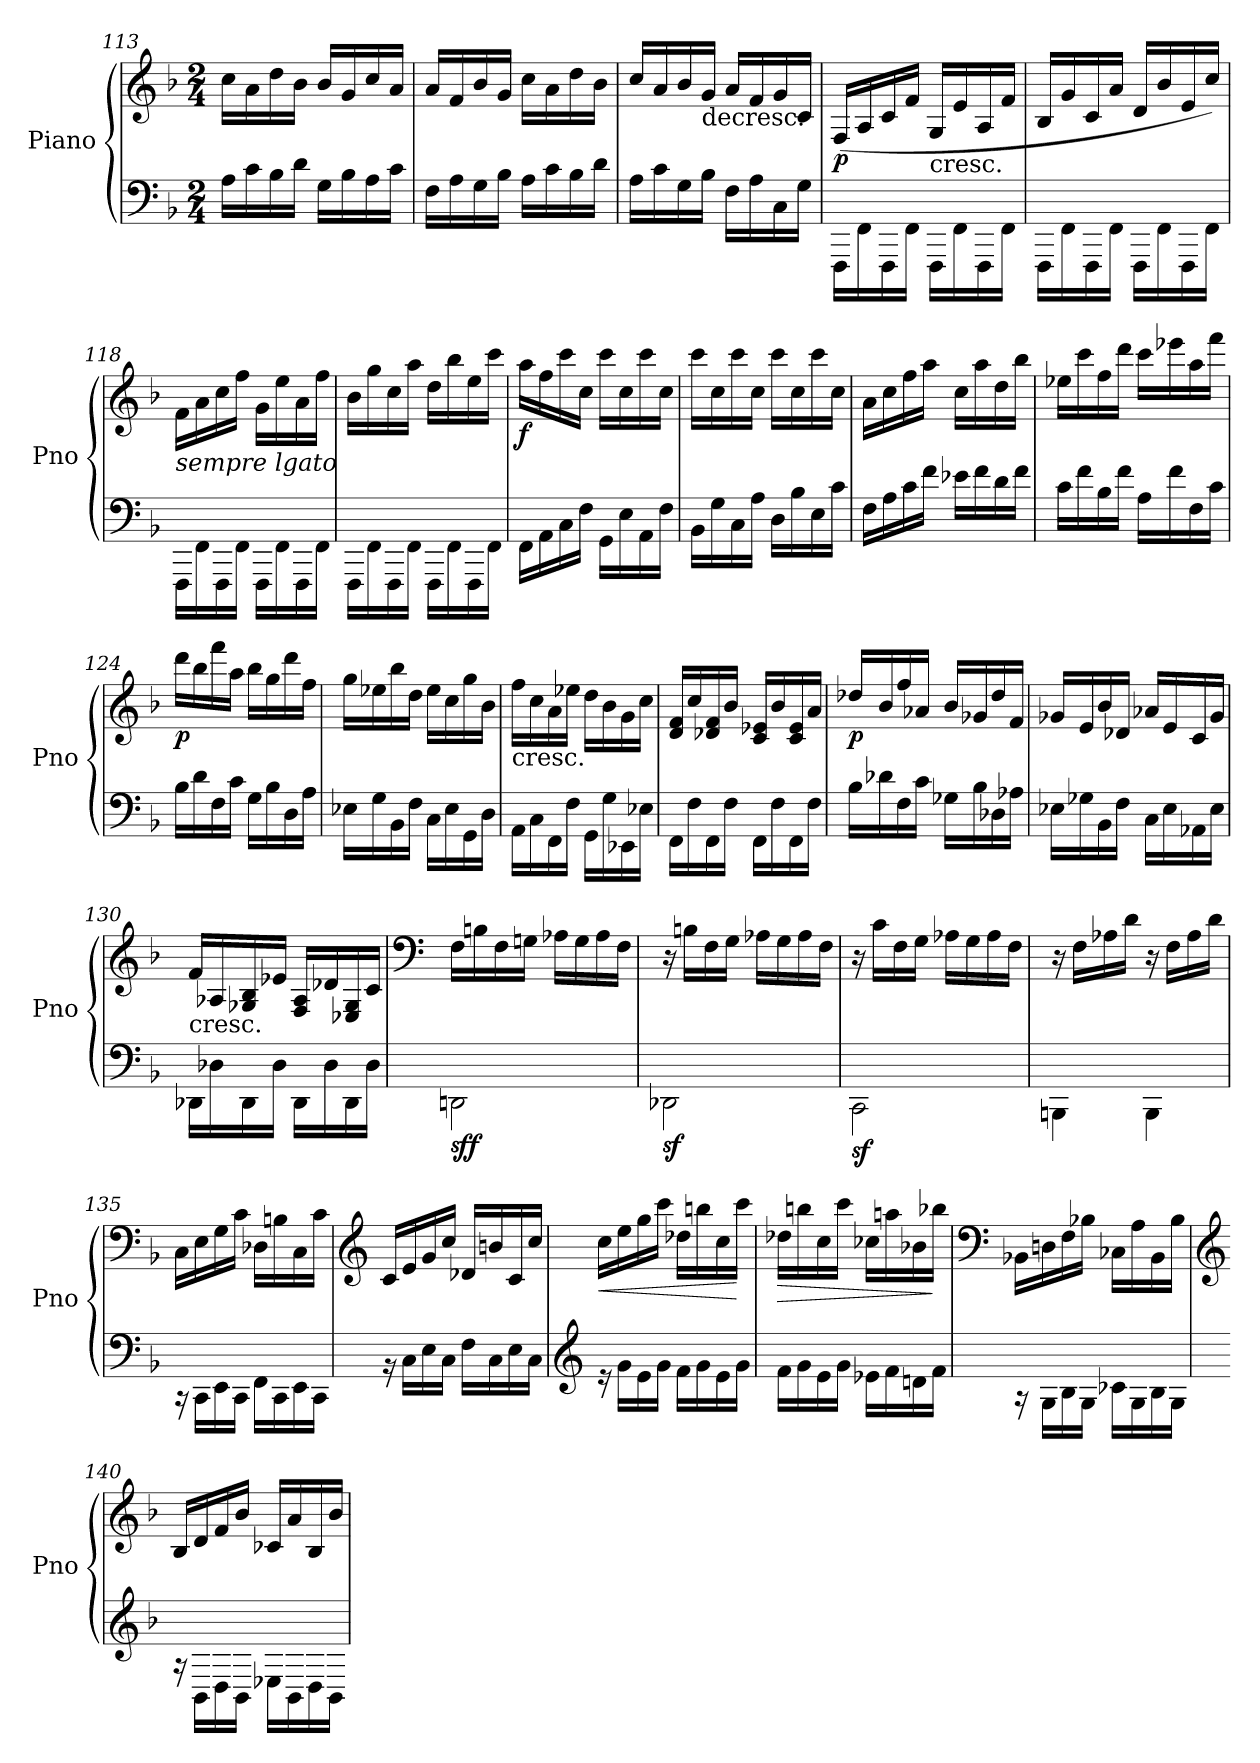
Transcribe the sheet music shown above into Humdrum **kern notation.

**kern	**kern	**dynam
*part1	*part1	*part1
*staff2	*staff1	*staff1/2
*I"Piano	*	*
*I'Pno	*	*
*clefF4	*clefG2	*
*k[b-]	*k[b-]	*
*F:	*F:	*
*M2/4	*M2/4	*
=113	=113	=113
*^	*	*
2ryy	16A\LL	16cc\LL	.
.	16c\	16a\	.
.	16B-\	16dd\	.
.	16d\JJ	16b-\JJ	.
.	16G\LL	16b-/LL	.
.	16B-\	16g/	.
.	16A\	16cc/	.
.	16c\JJ	16a/JJ	.
!!LO:LB:g=z
=114	=114	=114	=114
2ryy	16F\LL	16a/LL	.
.	16A\	16f/	.
.	16G\	16b-/	.
.	16B-\JJ	16g/JJ	.
.	16A\LL	16cc\LL	.
.	16c\	16a\	.
.	16B-\	16dd\	.
.	16d\JJ	16b-\JJ	.
=115	=115	=115	=115
2ryy	16A\LL	16cc/LL	.
.	16c\	16a/	.
.	16G\	16b-/	.
!	!	!LO:TX:b:t=decresc.	!
.	16B-\JJ	16g/JJ	.
.	16F\LL	16a/LL	.
.	16A\	16f/	.
.	16C\	16g/	.
.	16G\JJ	16c/JJ	.
=116	=116	=116	=116
!	!	!	!LO:DY:b
2ryy	16FFF\LL	(>16F/LL	p
.	16FF\	16A/	.
.	16FFF\	16c/	.
.	16FF\JJ	16f/JJ	.
!	!	!LO:TX:b:t=cresc.	!
.	16FFF\LL	16G/LL	.
.	16FF\	16e/	.
.	16FFF\	16A/	.
.	16FF\JJ	16f/JJ	.
=117	=117	=117	=117
2ryy	16FFF\LL	16B-/LL	.
.	16FF\	16g/	.
.	16FFF\	16c/	.
.	16FF\JJ	16a/JJ	.
.	16FFF\LL	16d/LL	.
.	16FF\	16b-/	.
.	16FFF\	16e/	.
.	16FF\JJ	16cc/JJ)	.
=118	=118	=118	=118
!	!	!LO:TX:b:i:t=sempre lgato	!
2ryy	16FFF\LL	16f\LL	.
.	16FF\	16a\	.
.	16FFF\	16cc\	.
.	16FF\JJ	16ff\JJ	.
.	16FFF\LL	16g\LL	.
.	16FF\	16ee\	.
.	16FFF\	16a\	.
.	16FF\JJ	16ff\JJ	.
!!LO:LB:g=z
=119	=119	=119	=119
2ryy	16FFF\LL	16b-\LL	.
.	16FF\	16gg\	.
.	16FFF\	16cc\	.
.	16FF\JJ	16aa\JJ	.
.	16FFF\LL	16dd\LL	.
.	16FF\	16bb-\	.
.	16FFF\	16ee\	.
.	16FF\JJ	16ccc\JJ	.
=120	=120	=120	=120
!	!	!	!LO:DY:b
2ryy	16FF\LL	16aa\LL	f
.	16AA\	16ff\	.
.	16C\	16ccc\	.
.	16F\JJ	16cc\JJ	.
.	16GG\LL	16ccc\LL	.
.	16E\	16cc\	.
.	16AA\	16ccc\	.
.	16F\JJ	16cc\JJ	.
=121	=121	=121	=121
2ryy	16BB-\LL	16ccc\LL	.
.	16G\	16cc\	.
.	16C\	16ccc\	.
.	16A\JJ	16cc\JJ	.
.	16D\LL	16ccc\LL	.
.	16B-\	16cc\	.
.	16E\	16ccc\	.
.	16c\JJ	16cc\JJ	.
=122	=122	=122	=122
2ryy	16F\LL	16a\LL	.
.	16A\	16cc\	.
.	16c\	16ff\	.
.	16f\JJ	16aa\JJ	.
.	16e-X\LL	16cc\LL	.
.	16f\	16aa\	.
.	16d\	16dd\	.
.	16f\JJ	16bb-\JJ	.
=123	=123	=123	=123
2ryy	16c\LL	16ee-X\LL	.
.	16f\	16ccc\	.
.	16B-\	16ff\	.
.	16f\JJ	16ddd\JJ	.
.	16A\LL	16ccc\LL	.
.	16f\	16eee-X\	.
.	16F\	16aa\	.
.	16c\JJ	16fff\JJ	.
!!LO:PB:g=z
=124	=124	=124	=124
!	!	!	!LO:DY:b
2ryy	16B-\LL	16ddd\LL	p
.	16d\	16bb-\	.
.	16F\	16fff\	.
.	16c\JJ	16aa\JJ	.
.	16G\LL	16bb-\LL	.
.	16B-\	16gg\	.
.	16D\	16ddd\	.
.	16A\JJ	16ff\JJ	.
=125	=125	=125	=125
2ryy	16E-X\LL	16gg\LL	.
.	16G\	16ee-X\	.
.	16BB-\	16bb-\	.
.	16F\JJ	16dd\JJ	.
.	16C\LL	16ee-\LL	.
.	16E-\	16cc\	.
.	16GG\	16gg\	.
.	16D\JJ	16b-\JJ	.
=126	=126	=126	=126
!	!	!LO:TX:b:t=cresc.	!
2ryy	16AA\LL	16ff\LL	.
.	16C\	16cc\	.
.	16FF\	16a\	.
.	16F\JJ	16ee-X\JJ	.
.	16GG\LL	16dd\LL	.
.	16G\	16b-\	.
.	16EE-X\	16g\	.
.	16E-X\JJ	16cc\JJ	.
=127	=127	=127	=127
2ryy	16FF\LL	16d/ 16f/LL	.
.	16F\	16cc/	.
.	16FF\	16d-X/ 16f/	.
.	16F\JJ	16b-/JJ	.
.	16FF\LL	16c/ 16e-X/LL	.
.	16F\	16b-/	.
.	16FF\	16c/ 16e-/	.
.	16F\JJ	16a/JJ	.
!!LO:LB:g=z
=128	=128	=128	=128
!	!	!	!LO:DY:b
2ryy	16B-\LL	16dd-X/LL	p
.	16d-X\	16b-/	.
.	16F\	16ff/	.
.	16c\JJ	16a-X/JJ	.
.	16G-X\LL	16b-/LL	.
.	16B-\	16g-X/	.
.	16D-X\	16dd-/	.
.	16A-X\JJ	16f/JJ	.
=129	=129	=129	=129
2ryy	16E-X\LL	16g-X/LL	.
.	16G-X\	16e/	.
.	16BB-\	16b-/	.
.	16F\JJ	16d-X/JJ	.
.	16C\LL	16a-X/LL	.
.	16E-\	16e/	.
.	16AA-X\	16c/	.
.	16E-\JJ	16g-/JJ	.
=130	=130	=130	=130
!	!	!LO:TX:b:t=cresc.	!
2ryy	16DD-X\LL	16f/LL	.
.	16D-X\	16A-X/	.
.	16DD-\	16G-X/ 16B-/	.
.	16D-\JJ	16e-X/JJ	.
.	16DD-\LL	16F/ 16A-/LL	.
.	16D-\	16d-X/	.
.	16DD-\	16E-X/ 16G-/	.
.	16D-\JJ	16c/JJ	.
=131	=131	=131	=131
*	*	*clefF4	*
!	!	!	!LO:DY:b=2
!	!	!	!LO:DY:n=1:b
2ryy	2DDn\	16F\LL	sf f
.	.	16Bn\	.
.	.	16F\	.
.	.	16Gn\JJ	.
.	.	16A-X\LL	.
.	.	16G\	.
.	.	16A-\	.
.	.	16F\JJ	.
!!LO:LB:g=z
=132	=132	=132	=132
!	!	!	!LO:DY:b=2
2ryy	2DD-X\	16r	sf
.	.	16Bn\LL	.
.	.	16F\	.
.	.	16G\JJ	.
.	.	16A-X\LL	.
.	.	16G\	.
.	.	16A-\	.
.	.	16F\JJ	.
=133	=133	=133	=133
!	!	!	!LO:DY:b=2
2ryy	2CC\	16r	sf
.	.	16c\LL	.
.	.	16F\	.
.	.	16G\JJ	.
.	.	16A-X\LL	.
.	.	16G\	.
.	.	16A-\	.
.	.	16F\JJ	.
=134	=134	=134	=134
2ryy	4BBBn\	16r	.
.	.	16F\LL	.
.	.	16A-X\	.
.	.	16d\JJ	.
.	4BBB\	16r	.
.	.	16F\LL	.
.	.	16A-\	.
.	.	16d\JJ	.
=135	=135	=135	=135
2ryy	16r	16C\LL	.
.	16CC\LL	16E\	.
.	16EE\	16G\	.
.	16CC\JJ	16c\JJ	.
.	16FF\LL	16D-X\LL	.
.	16CC\	16Bn\	.
.	16EE\	16C\	.
.	16CC\JJ	16c\JJ	.
!!LO:LB:g=z
=136	=136	=136	=136
*	*	*clefG2	*
2ryy	16r	16c/LL	.
.	16C\LL	16e/	.
.	16E\	16g/	.
.	16C\JJ	16cc/JJ	.
.	16F\LL	16d-X/LL	.
.	16C\	16bn/	.
.	16E\	16c/	.
.	16C\JJ	16cc/JJ	.
=137	=137	=137	=137
*clefG2	*	*	*
!	!	!	!LO:HP:b
2ryy	16r	16cc\LL	<
.	16g\LL	16ee\	.
.	16e\	16gg\	.
.	16g\JJ	16ccc\JJ	.
.	16f\LL	16dd-X\LL	.
.	16g\	16bbn\	.
.	16e\	16cc\	.
.	16g\JJ	16ccc\JJ	[
=138	=138	=138	=138
!	!	!	!LO:HP:b
2ryy	16f\LL	16dd-X\LL	>
.	16g\	16bbn\	.
.	16e\	16cc\	.
.	16g\JJ	16ccc\JJ	.
.	16e-X\LL	16cc-X\LL	.
.	16f\	16aan\	.
.	16dn\	16b-X\	.
.	16f\JJ	16bb-X\JJ	]
=139	=139	=139	=139
*	*	*clefF4	*
2ryy	16r	16BB-X\LL	.
.	16G\LL	16Dn\	.
.	16B-\	16F\	.
.	16G\JJ	16B-X\JJ	.
.	16c-X\LL	16C-X\LL	.
.	16G\	16A\	.
.	16B-\	16BB-\	.
.	16G\JJ	16B-\JJ	.
!!LO:LB:g=z
=140	=140	=140	=140
*	*	*clefG2	*
2ryy	16r	16B-/LL	.
.	16BB-\LL	16d/	.
.	16D\	16f/	.
.	16BB-\JJ	16b-/JJ	.
.	16E-X\LL	16c-X/LL	.
.	16BB-\	16a/	.
.	16D\	16B-/	.
.	16BB-\JJ	16b-/JJ	.
*v	*v	*	*
=	=	=
*-	*-	*-
